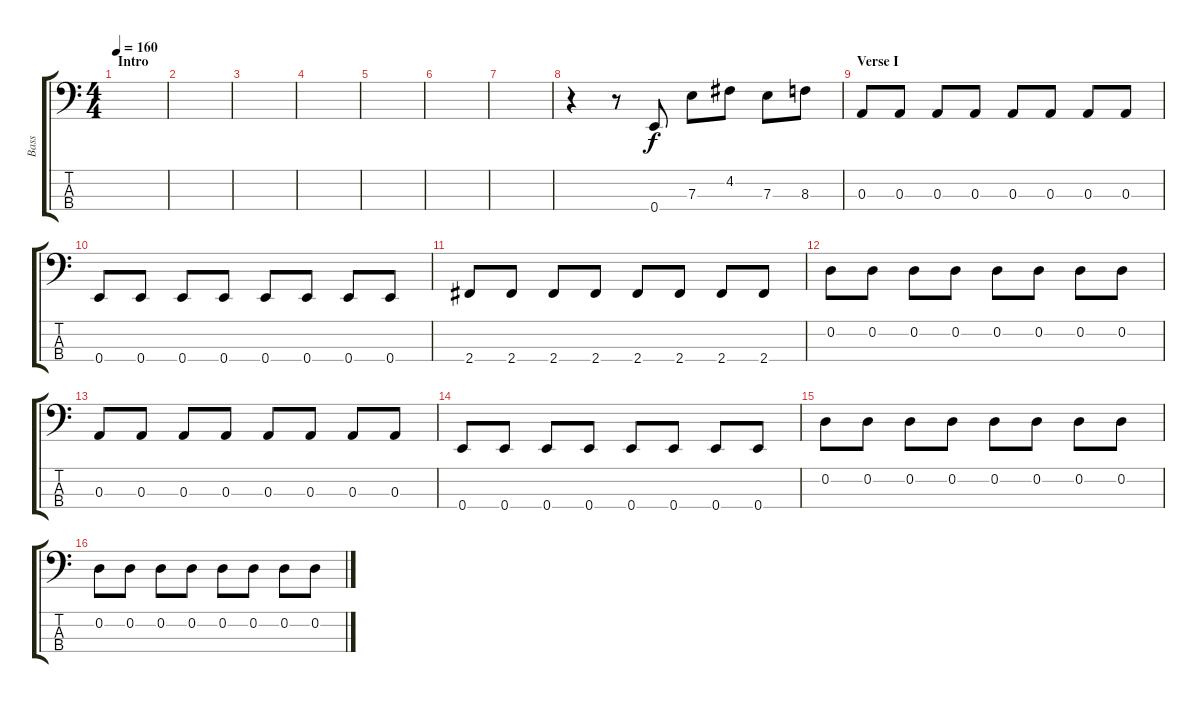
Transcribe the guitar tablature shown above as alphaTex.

\track ("Bass" "Bass") {instrument acousticguitarnylon}
\staff {score tabs}
\tuning (G2 D2 A1 E1) {hide}
\ts (4 4)
\section ("" "Intro")
\tempo 160
\clef f4
\ks c
|
|
|
|
|
|
|
r.4 r.8 0.4.8 7.3.8 4.2.8 7.3.8 8.3.8 |
\section ("" "Verse I")
0.3.8 0.3.8 0.3.8 0.3.8 0.3.8 0.3.8 0.3.8 0.3.8 |
0.4.8 0.4.8 0.4.8 0.4.8 0.4.8 0.4.8 0.4.8 0.4.8 |
2.4.8 2.4.8 2.4.8 2.4.8 2.4.8 2.4.8 2.4.8 2.4.8 |
0.2.8 0.2.8 0.2.8 0.2.8 0.2.8 0.2.8 0.2.8 0.2.8 |
0.3.8 0.3.8 0.3.8 0.3.8 0.3.8 0.3.8 0.3.8 0.3.8 |
0.4.8 0.4.8 0.4.8 0.4.8 0.4.8 0.4.8 0.4.8 0.4.8 |
0.2.8 0.2.8 0.2.8 0.2.8 0.2.8 0.2.8 0.2.8 0.2.8 |
0.2.8 0.2.8 0.2.8 0.2.8 0.2.8 0.2.8 0.2.8 0.2.8
